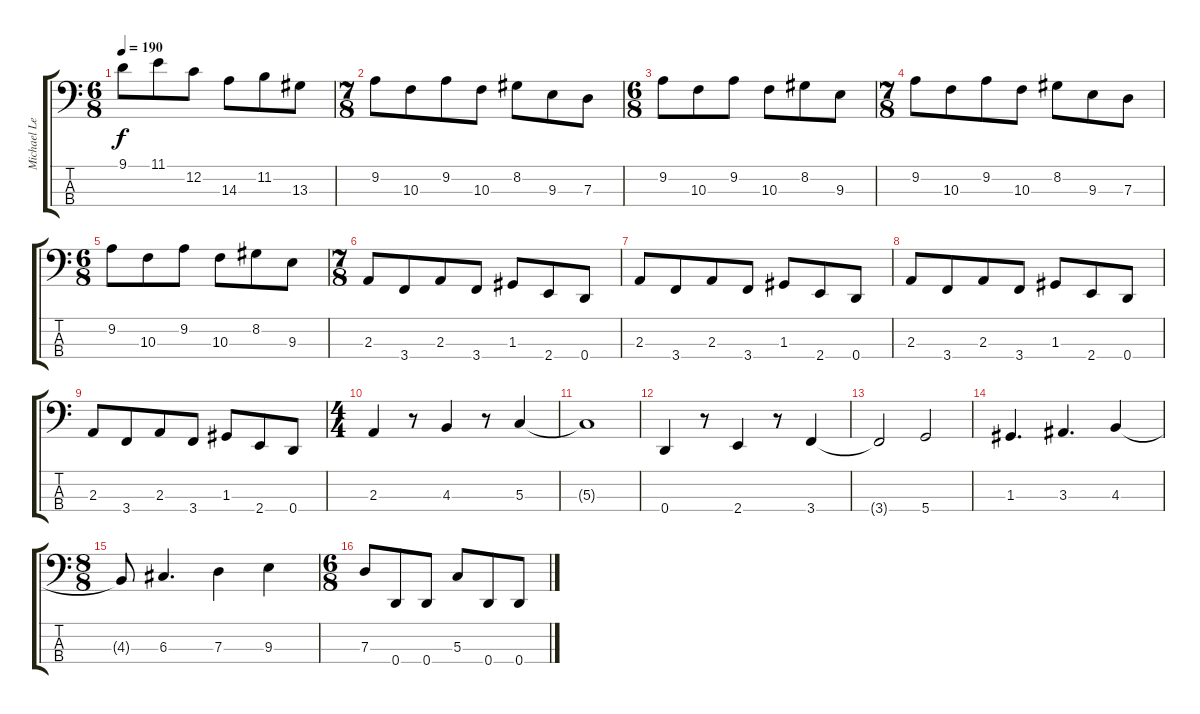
\track ("Michael LePond - Bass Guitar" "Michael Le") {instrument electricbassfinger}
\staff {score tabs}
\tuning (F2 C2 G1 D1) {hide}
\ts (6 8)
\tempo 190
\clef f4
\ks c
9.1.8{dy f} 11.1.8 12.2.8 14.3.8 11.2.8 13.3.8 |
\ts (7 8)
9.2.8 10.3.8 9.2.8 10.3.8 8.2.8 9.3.8 7.3.8 |
\ts (6 8)
9.2.8 10.3.8 9.2.8 10.3.8 8.2.8 9.3.8 |
\ts (7 8)
9.2.8 10.3.8 9.2.8 10.3.8 8.2.8 9.3.8 7.3.8 |
\ts (6 8)
9.2.8 10.3.8 9.2.8 10.3.8 8.2.8 9.3.8 |
\ts (7 8)
2.3.8 3.4.8 2.3.8 3.4.8 1.3.8 2.4.8 0.4.8 |
2.3.8 3.4.8 2.3.8 3.4.8 1.3.8 2.4.8 0.4.8 |
2.3.8 3.4.8 2.3.8 3.4.8 1.3.8 2.4.8 0.4.8 |
2.3.8 3.4.8 2.3.8 3.4.8 1.3.8 2.4.8 0.4.8 |
\ts (4 4)
2.3.4 r.8 4.3.4 r.8 5.3.4 |
5.3{t}.1 |
0.4.4 r.8 2.4.4 r.8 3.4.4 |
3.4{t}.2 5.4.2 |
1.3.4{d} 3.3.4{d} 4.3.4 |
\ts (8 8)
4.3{t}.8 6.3.4{d} 7.3.4 9.3.4 |
\ts (6 8)
7.3.8 0.4.8 0.4.8 5.3.8 0.4.8 0.4.8
